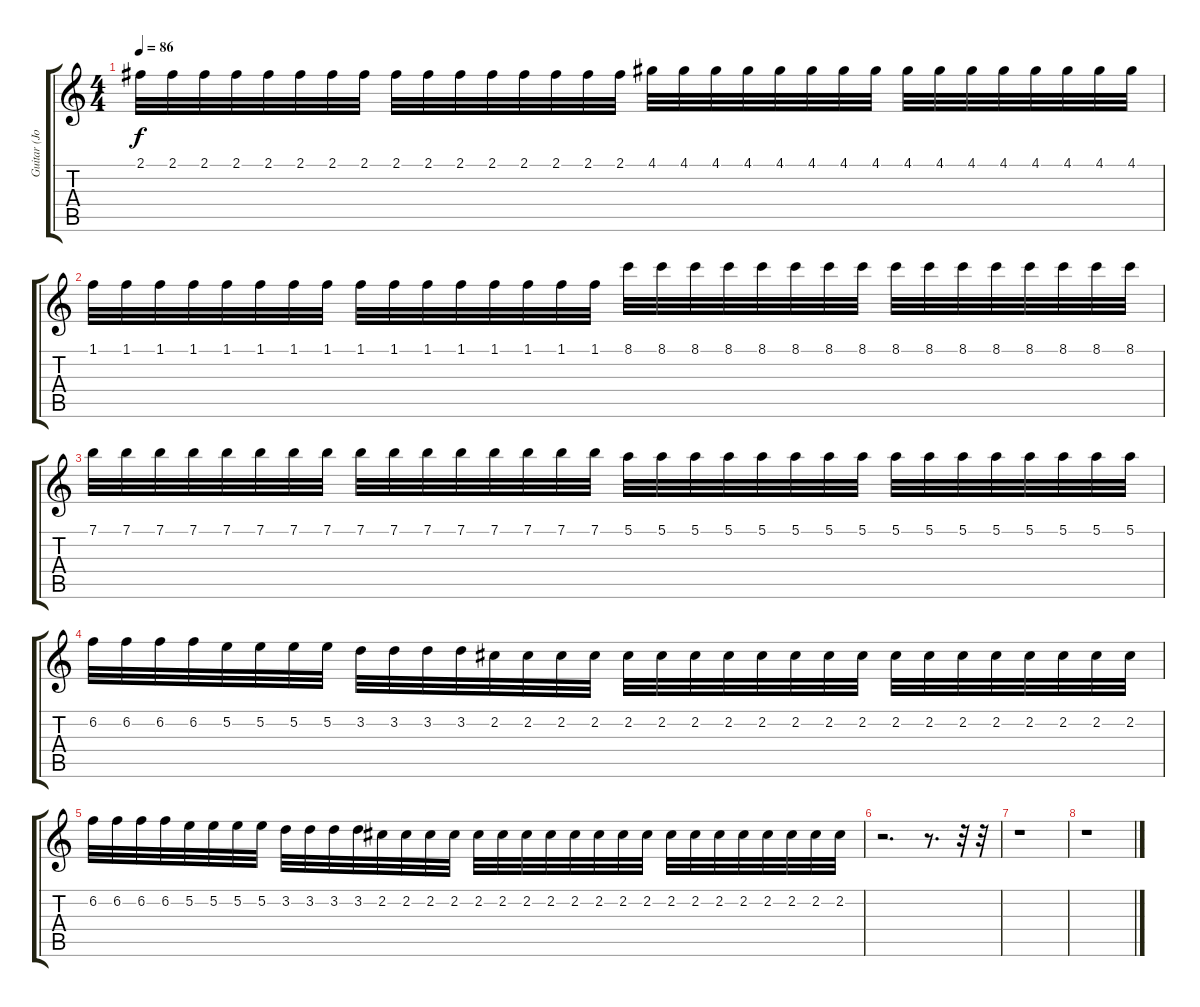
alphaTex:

\track ("Guitar (Johnny)" "Guitar (Jo") {instrument overdrivenguitar}
\staff {score tabs}
\tuning (E4 B3 G3 D3 A2 E2) {hide}
\ts (4 4)
\tempo 86
\clef g2
\ks c
2.1.32{dy f volume 6 instrument electricguitarclean} 2.1.32 2.1.32 2.1.32 2.1.32 2.1.32 2.1.32 2.1.32 2.1.32 2.1.32 2.1.32 2.1.32 2.1.32 2.1.32 2.1.32 2.1.32 4.1.32 4.1.32 4.1.32 4.1.32 4.1.32 4.1.32 4.1.32 4.1.32 4.1.32 4.1.32 4.1.32 4.1.32 4.1.32 4.1.32 4.1.32 4.1.32 |
1.1.32{volume 6 instrument electricguitarclean} 1.1.32 1.1.32 1.1.32 1.1.32 1.1.32 1.1.32 1.1.32 1.1.32 1.1.32 1.1.32 1.1.32 1.1.32 1.1.32 1.1.32 1.1.32 8.1.32 8.1.32 8.1.32 8.1.32 8.1.32 8.1.32 8.1.32 8.1.32 8.1.32 8.1.32 8.1.32 8.1.32 8.1.32 8.1.32 8.1.32 8.1.32 |
7.1.32{volume 6 instrument electricguitarclean} 7.1.32 7.1.32 7.1.32 7.1.32 7.1.32 7.1.32 7.1.32 7.1.32 7.1.32 7.1.32 7.1.32 7.1.32 7.1.32 7.1.32 7.1.32 5.1.32 5.1.32 5.1.32 5.1.32 5.1.32 5.1.32 5.1.32 5.1.32 5.1.32 5.1.32 5.1.32 5.1.32 5.1.32 5.1.32 5.1.32 5.1.32 |
6.2.32{volume 6 instrument electricguitarclean} 6.2.32 6.2.32 6.2.32 5.2.32 5.2.32 5.2.32 5.2.32 3.2.32 3.2.32 3.2.32 3.2.32 2.2.32 2.2.32 2.2.32 2.2.32 2.2.32 2.2.32 2.2.32 2.2.32 2.2.32 2.2.32 2.2.32 2.2.32 2.2.32 2.2.32 2.2.32 2.2.32 2.2.32 2.2.32 2.2.32 2.2.32 |
6.2.32{volume 6 instrument electricguitarclean} 6.2.32 6.2.32 6.2.32 5.2.32 5.2.32 5.2.32 5.2.32 3.2.32 3.2.32 3.2.32 3.2.32 2.2.32 2.2.32 2.2.32 2.2.32 2.2.32 2.2.32 2.2.32 2.2.32 2.2.32 2.2.32 2.2.32 2.2.32 2.2.32 2.2.32 2.2.32 2.2.32 2.2.32 2.2.32 2.2.32 2.2.32 |
r.2{d} r.8{d} r.32 r.32 |
r.1 |
r.1
